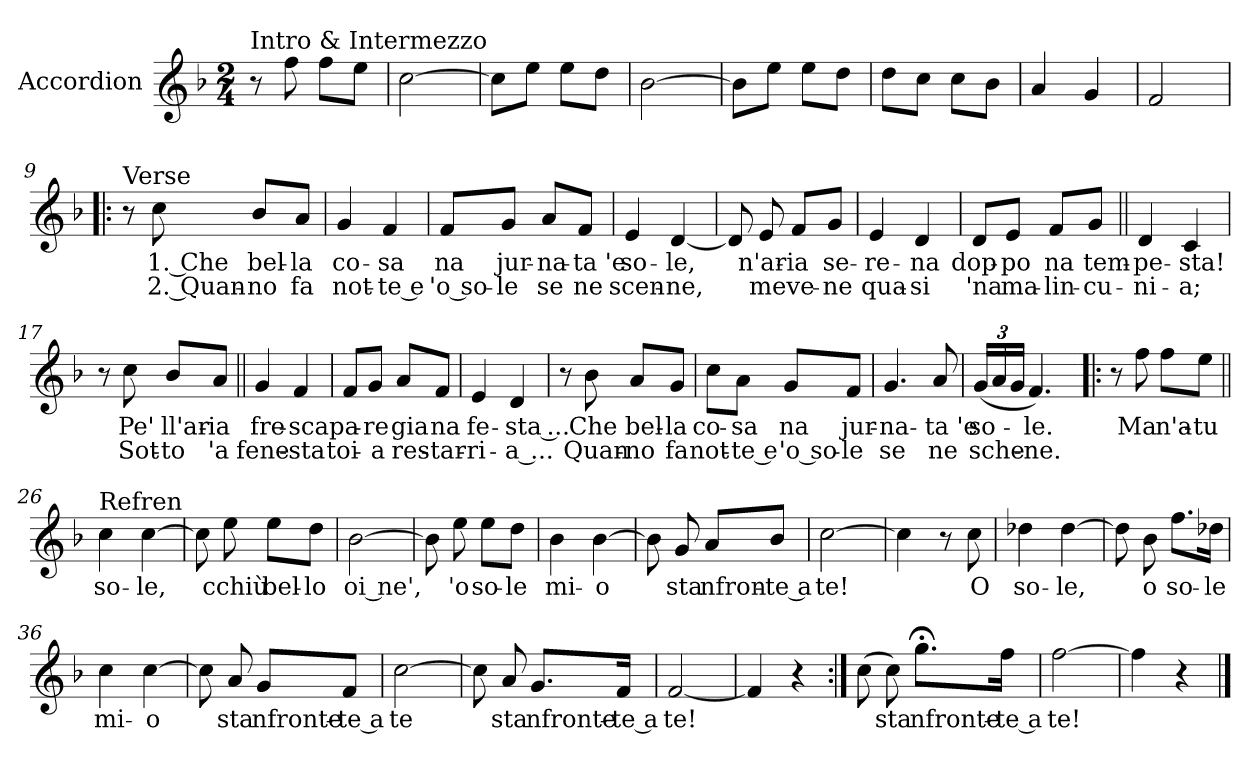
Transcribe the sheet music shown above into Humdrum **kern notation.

**kern	**text	**text
*part1	*part1	*part1
*staff1	*staff1	*staff1
*I"Accordion	*	*
*I'Acc	*	*
*clefG2	*	*
*k[b-]	*	*
*M2/4	*	*
*MM65	*	*
=1	=1	=1
!LO:TX:a:t=Intro & Intermezzo	!	!
8r	.	.
8ff\	.	.
8ff\L	.	.
8ee\J	.	.
=2	=2	=2
[2cc\	.	.
=3	=3	=3
8cc\L]	.	.
8ee\J	.	.
8ee\L	.	.
8dd\J	.	.
=4	=4	=4
[2b-\	.	.
=5	=5	=5
8b-\L]	.	.
8ee\J	.	.
8ee\L	.	.
8dd\J	.	.
=6	=6	=6
8dd\L	.	.
8cc\J	.	.
8cc\L	.	.
8b-\J	.	.
=7	=7	=7
4a/	.	.
4g/	.	.
=8	=8	=8
2f/	.	.
=9!|:	=9!|:	=9!|:
!LO:TX:a:t=Verse	!	!
8r	.	.
!	!LO:LY:b	!LO:LY:b
8cc\	1. Che	2. Quan-
!	!LO:LY:b	!LO:LY:b
8b-/L	bel-	-no
!	!LO:LY:b	!LO:LY:b
8a/J	-la	fa
!!LO:LB:g=z
=10	=10	=10
!	!LO:LY:b	!LO:LY:b
4g/	co-	not-
!	!LO:LY:b	!LO:LY:b
4f/	-sa	-te e
=11	=11	=11
!	!LO:LY:b	!LO:LY:b
8f/L	na	'o so-
!	!LO:LY:b	!LO:LY:b
8g/J	jur-	-le
!	!LO:LY:b	!LO:LY:b
8a/L	-na-	se
!	!LO:LY:b	!LO:LY:b
8f/J	-ta 'e	ne
=12	=12	=12
!	!LO:LY:b	!LO:LY:b
4e/	so-	scen-
!	!LO:LY:b	!LO:LY:b
[4d/	-le,	-ne,
=13	=13	=13
8d/]	.	.
!	!LO:LY:b	!LO:LY:b
8e/	n'ar-	me
!	!LO:LY:b	!LO:LY:b
8f/L	-ia	ve-
!	!LO:LY:b	!LO:LY:b
8g/J	se-	-ne
=14	=14	=14
!	!LO:LY:b	!LO:LY:b
4e/	-re-	qua-
!	!LO:LY:b	!LO:LY:b
4d/	-na	-si
=15	=15	=15
!	!LO:LY:b	!LO:LY:b
8d/L	dop-	'na
!	!LO:LY:b	!LO:LY:b
8e/J	-po	ma-
!	!LO:LY:b	!LO:LY:b
8f/L	na	-lin-
!	!LO:LY:b	!LO:LY:b
8g/J	tem-	-cu-
!!LO:LB:g=z
=16||	=16||	=16||
!	!LO:LY:b	!LO:LY:b
4d/	-pe-	-ni-
!	!LO:LY:b	!LO:LY:b
4c/	-sta!	-a;
=17	=17	=17
8r	.	.
!	!LO:LY:b	!LO:LY:b
8cc\	Pe'	Sot-
!	!LO:LY:b	!LO:LY:b
8b-/L	ll'ar-	-to
!	!LO:LY:b	!LO:LY:b
8a/J	-ia	'a
=18||	=18||	=18||
!	!LO:LY:b	!LO:LY:b
4g/	fre-	fene-
!	!LO:LY:b	!LO:LY:b
4f/	-sca	-sta
=19	=19	=19
!	!LO:LY:b	!LO:LY:b
8f/L	pa-	toi-
!	!LO:LY:b	!LO:LY:b
8g/J	-re	-a
!	!LO:LY:b	!LO:LY:b
8a/L	gia	res-
!	!LO:LY:b	!LO:LY:b
8f/J	na	-tar-
=20	=20	=20
!	!LO:LY:b	!LO:LY:b
4e/	fe-	-ri-
!	!LO:LY:b	!LO:LY:b
4d/	-sta ...	-a ...
=21	=21	=21
8r	.	.
!	!LO:LY:b	!LO:LY:b
8b-\	Che	Quan-
!	!LO:LY:b	!LO:LY:b
8a/L	bel-	-no
!	!LO:LY:b	!LO:LY:b
8g/J	-la	fa
!!LO:LB:g=z
=22	=22	=22
!	!LO:LY:b	!LO:LY:b
8cc\L	co-	not-
!	!LO:LY:b	!LO:LY:b
8a\J	-sa	-te e
!	!LO:LY:b	!LO:LY:b
8g/L	na	'o so-
!	!LO:LY:b	!LO:LY:b
8f/J	jur-	-le
=23	=23	=23
!	!LO:LY:b	!LO:LY:b
4.g/	-na-	se
!	!LO:LY:b	!LO:LY:b
8a/	-ta 'e	ne
=24	=24	=24
*Xbrackettup	*	*
!	!LO:LY:b	!LO:LY:b
(<24g/LL	so-	sche-
24a/	.	.
24g/JJ	.	.
!	!LO:LY:b	!LO:LY:b
4.f/)	-le.	-ne.
=25!|:	=25!|:	=25!|:
8r	.	.
!	!LO:LY:b	!
8ff\	Ma	.
!	!LO:LY:b	!
8ff\L	n'a-	.
!	!LO:LY:b	!
8ee\J	-tu	.
=26||	=26||	=26||
!LO:TX:a:t=Refren	!	!
!	!LO:LY:b	!
4cc\	so-	.
!	!LO:LY:b	!
[4cc\	-le,	.
=27	=27	=27
8cc\]	.	.
!	!LO:LY:b	!
8ee\	cchiù	.
!	!LO:LY:b	!
8ee\L	bel-	.
!	!LO:LY:b	!
8dd\J	-lo	.
!!LO:LB:g=z
=28	=28	=28
!	!LO:LY:b	!
[2b-\	oi ne',	.
=29	=29	=29
8b-\]	.	.
!	!LO:LY:b	!
8ee\	'o	.
!	!LO:LY:b	!
8ee\L	so-	.
!	!LO:LY:b	!
8dd\J	-le	.
=30	=30	=30
!	!LO:LY:b	!
4b-\	mi-	.
!	!LO:LY:b	!
[4b-\	-o	.
=31	=31	=31
8b-\]	.	.
!	!LO:LY:b	!
8g/	sta	.
!	!LO:LY:b	!
8a/L	nfron-	.
!	!LO:LY:b	!
8b-/J	-te a	.
=32	=32	=32
!	!LO:LY:b	!
[2cc\	te!	.
=33	=33	=33
4cc\]	.	.
8r	.	.
!	!LO:LY:b	!
8cc\	O	.
=34	=34	=34
!	!LO:LY:b	!
4dd-X\	so-	.
!	!LO:LY:b	!
[4dd-\	le,	.
=35	=35	=35
8dd-\]	.	.
!	!LO:LY:b	!
8b-\	o	.
!	!LO:LY:b	!
8.ff\L	so-	.
!	!LO:LY:b	!
16dd-X\Jk	-le	.
!!LO:LB:g=z
=36	=36	=36
!	!LO:LY:b	!
4cc\	mi-	.
!	!LO:LY:b	!
[4cc\	-o	.
=37	=37	=37
8cc\]	.	.
!	!LO:LY:b	!
8a/	sta	.
!	!LO:LY:b	!
8g/L	nfronte-	.
!	!LO:LY:b	!
8f/J	-te a	.
=38	=38	=38
!	!LO:LY:b	!
[2cc\	te	.
=39	=39	=39
8cc\]	.	.
!	!LO:LY:b	!
8a/	sta	.
!	!LO:LY:b	!
8.g/L	nfronte-	.
!	!LO:LY:b	!
16f/Jk	-te a	.
=40	=40	=40
!	!LO:LY:b	!
[2f/	te!	.
=41	=41	=41
4f/]	.	.
4r	.	.
=42:|!	=42:|!	=42:|!
(>8cc\	.	.
!	!LO:LY:b	!
8cc\)	sta	.
!	!LO:LY:b	!
8.gg;<\L	nfronte-	.
!	!LO:LY:b	!
16ff\Jk	-te a	.
=43	=43	=43
!	!LO:LY:b	!
[2ff\	te!	.
=44	=44	=44
4ff\]	.	.
4r	.	.
==	==	==
*-	*-	*-
